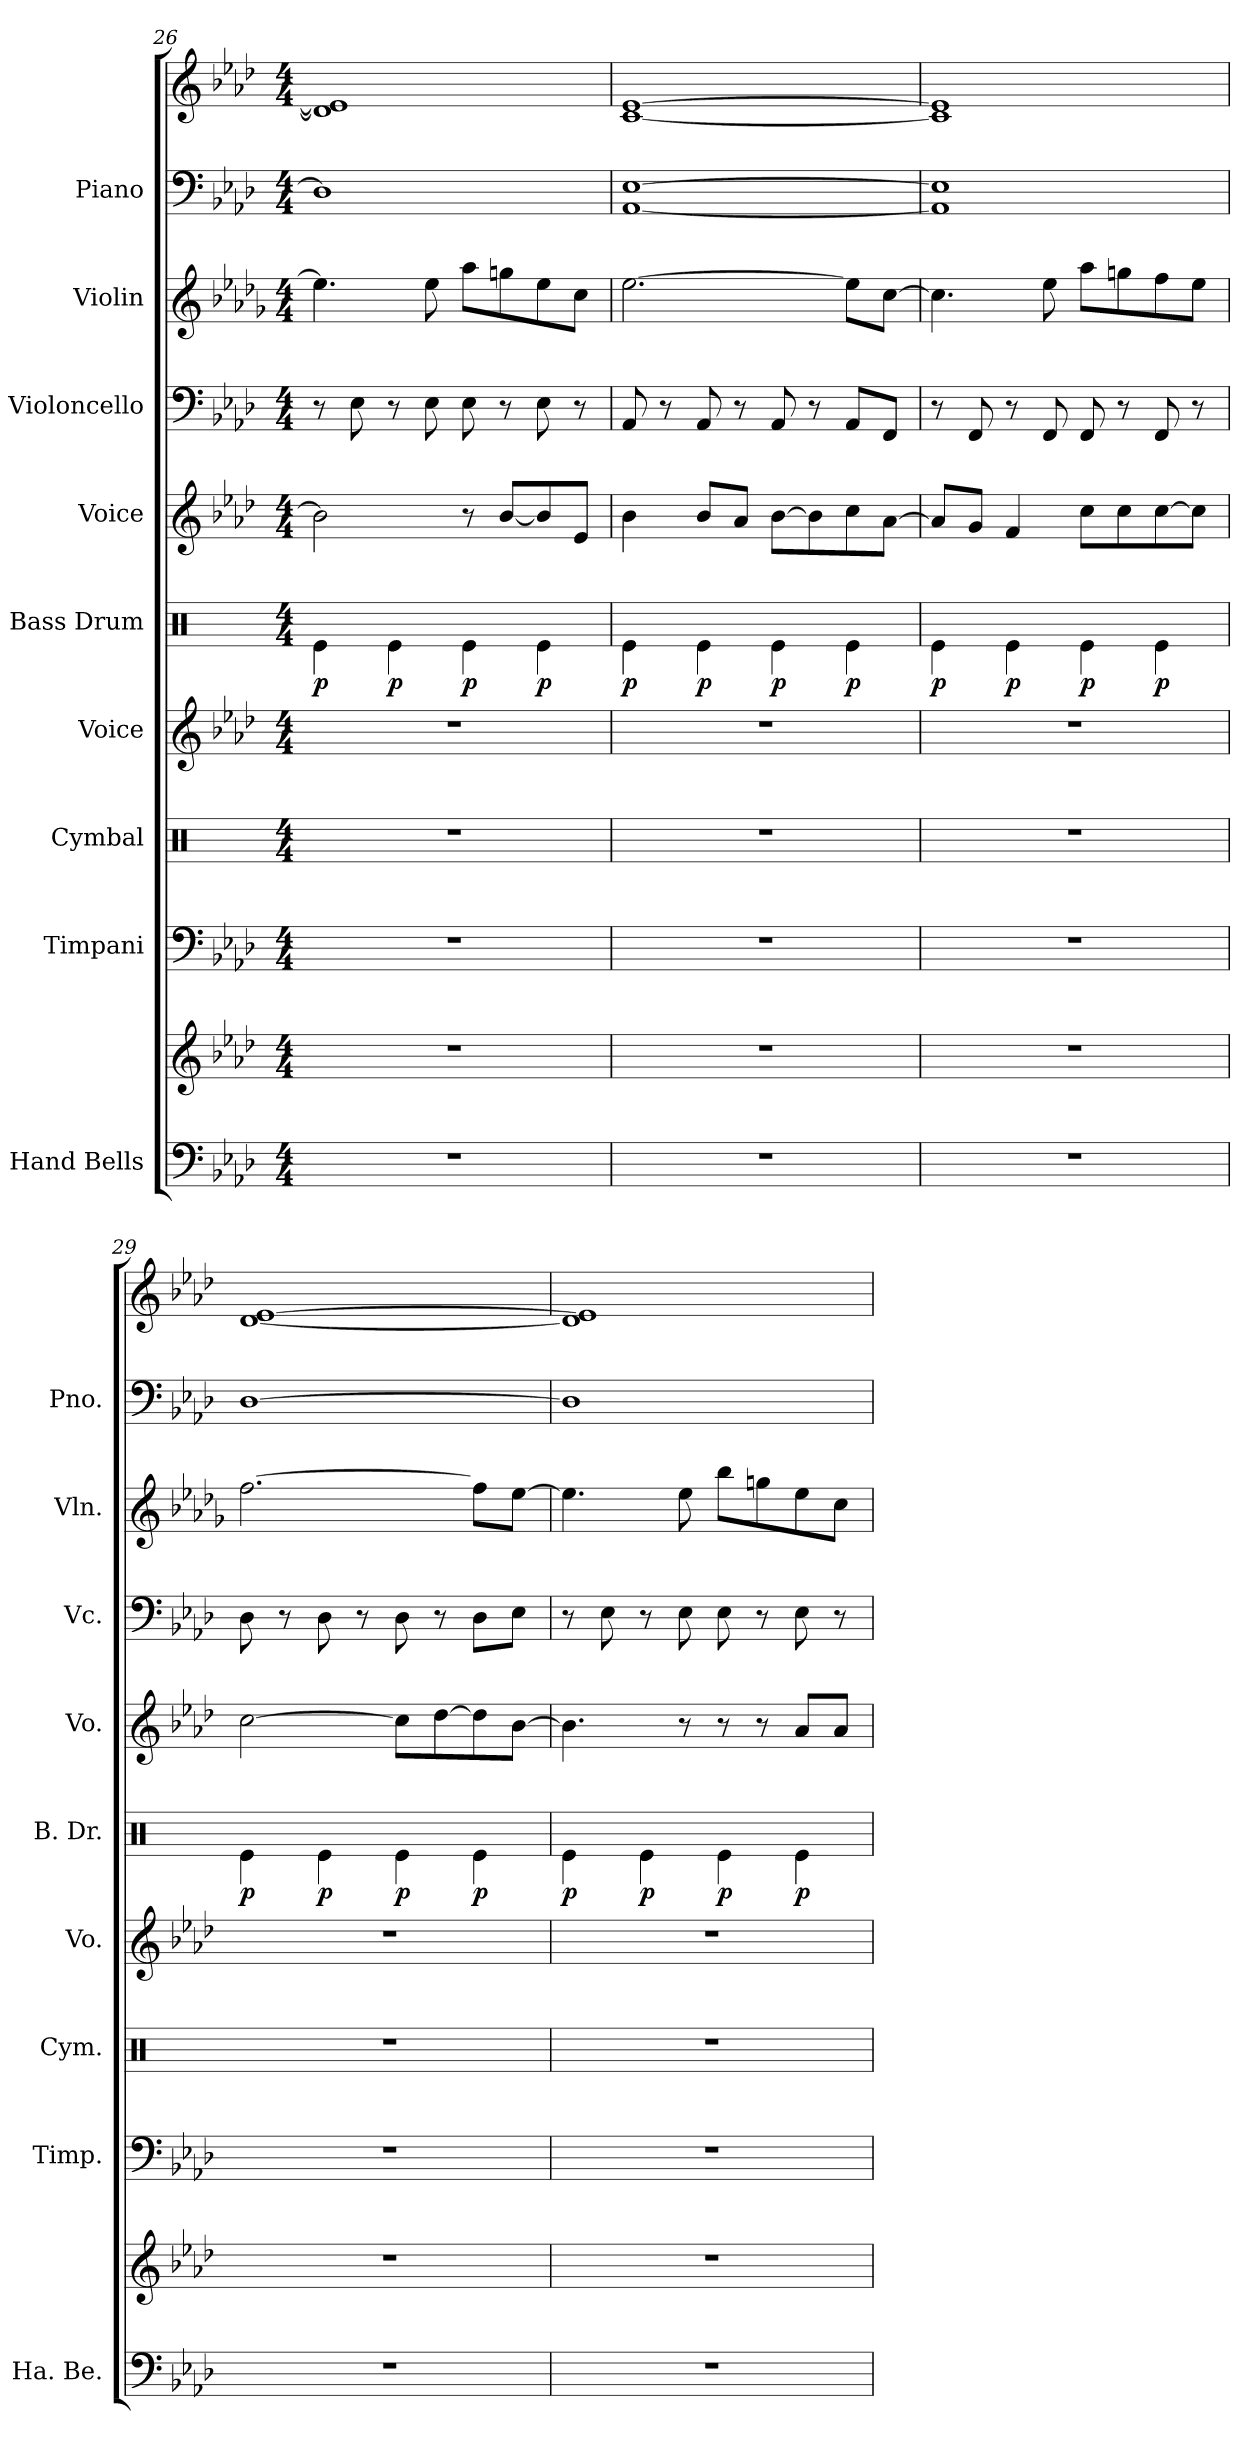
**kern	**kern	**kern	**kern	**kern	**kern	**dynam	**kern	**kern	**kern	**kern	**kern
*part9	*part9	*part8	*part7	*part6	*part5	*part5	*part4	*part3	*part2	*part1	*part1
*staff11	*staff10	*staff9	*staff8	*staff7	*staff6	*staff6	*staff5	*staff4	*staff3	*staff2	*staff1
*I"Hand Bells	*	*I"Timpani	*I"Cymbal	*I"Voice	*I"Bass Drum	*	*I"Voice	*I"Violoncello	*I"Violin	*I"Piano	*
*I'Ha. Be.	*	*I'Timp.	*I'Cym.	*I'Vo.	*I'B. Dr.	*	*I'Vo.	*I'Vc.	*I'Vln.	*I'Pno.	*
*clefF4	*clefG2	*clefF4	*clefX	*clefG2	*clefX	*	*clefG2	*clefF4	*clefG2	*clefF4	*clefG2
*k[b-e-a-d-]	*k[b-e-a-d-]	*k[b-e-a-d-]	*k[]	*k[b-e-a-d-]	*k[]	*	*k[b-e-a-d-]	*k[b-e-a-d-]	*k[b-e-a-d-g-]	*k[b-e-a-d-]	*k[b-e-a-d-]
*M4/4	*M4/4	*M4/4	*M4/4	*M4/4	*M4/4	*	*M4/4	*M4/4	*M4/4	*M4/4	*M4/4
=26	=26	=26	=26	=26	=26	=26	=26	=26	=26	=26	=26
!	!	!	!	!	!	!LO:DY:b	!	!	!	!	!
1r	1r	1r	1r	1r	4Re\	p	2b-\]	8r	4.ee-\]	1D-]	1d-] 1e-]
.	.	.	.	.	.	.	.	8E-\	.	.	.
!	!	!	!	!	!	!LO:DY:b	!	!	!	!	!
.	.	.	.	.	4Re\	p	.	8r	.	.	.
.	.	.	.	.	.	.	.	8E-\	8ee-\	.	.
!	!	!	!	!	!	!LO:DY:b	!	!	!	!	!
.	.	.	.	.	4Re\	p	8r	8E-\	8aa-\L	.	.
.	.	.	.	.	.	.	[8b-/L	8r	8ggn\	.	.
!	!	!	!	!	!	!LO:DY:b	!	!	!	!	!
.	.	.	.	.	4Re\	p	8b-/]	8E-\	8ee-\	.	.
.	.	.	.	.	.	.	8e-/J	8r	8cc\J	.	.
=27	=27	=27	=27	=27	=27	=27	=27	=27	=27	=27	=27
!	!	!	!	!	!	!LO:DY:b	!	!	!	!	!
1r	1r	1r	1r	1r	4Re\	p	4b-\	8AA-/	[2.ee-\	[1AA- [1E-	[1c [1e-
.	.	.	.	.	.	.	.	8r	.	.	.
!	!	!	!	!	!	!LO:DY:b	!	!	!	!	!
.	.	.	.	.	4Re\	p	8b-/L	8AA-/	.	.	.
.	.	.	.	.	.	.	8a-/J	8r	.	.	.
!	!	!	!	!	!	!LO:DY:b	!	!	!	!	!
.	.	.	.	.	4Re\	p	[8b-\L	8AA-/	.	.	.
.	.	.	.	.	.	.	8b-\]	8r	.	.	.
!	!	!	!	!	!	!LO:DY:b	!	!	!	!	!
.	.	.	.	.	4Re\	p	8cc\	8AA-/L	8ee-\L]	.	.
.	.	.	.	.	.	.	[8a-\J	8FF/J	[8cc\J	.	.
=28	=28	=28	=28	=28	=28	=28	=28	=28	=28	=28	=28
!	!	!	!	!	!	!LO:DY:b	!	!	!	!	!
1r	1r	1r	1r	1r	4Re\	p	8a-/L]	8r	4.cc\]	1AA-] 1E-]	1c] 1e-]
.	.	.	.	.	.	.	8g/J	8FF/	.	.	.
!	!	!	!	!	!	!LO:DY:b	!	!	!	!	!
.	.	.	.	.	4Re\	p	4f/	8r	.	.	.
.	.	.	.	.	.	.	.	8FF/	8ee-\	.	.
!	!	!	!	!	!	!LO:DY:b	!	!	!	!	!
.	.	.	.	.	4Re\	p	8cc\L	8FF/	8aa-\L	.	.
.	.	.	.	.	.	.	8cc\	8r	8ggn\	.	.
!	!	!	!	!	!	!LO:DY:b	!	!	!	!	!
.	.	.	.	.	4Re\	p	[8cc\	8FF/	8ff\	.	.
.	.	.	.	.	.	.	8cc\J]	8r	8ee-\J	.	.
!!LO:PB:g=z
=29	=29	=29	=29	=29	=29	=29	=29	=29	=29	=29	=29
!	!	!	!	!	!	!LO:DY:b	!	!	!	!	!
1r	1r	1r	1r	1r	4Re\	p	[2cc\	8D-\	[2.ff\	[1D-	[1d- [1e-
.	.	.	.	.	.	.	.	8r	.	.	.
!	!	!	!	!	!	!LO:DY:b	!	!	!	!	!
.	.	.	.	.	4Re\	p	.	8D-\	.	.	.
.	.	.	.	.	.	.	.	8r	.	.	.
!	!	!	!	!	!	!LO:DY:b	!	!	!	!	!
.	.	.	.	.	4Re\	p	8cc\L]	8D-\	.	.	.
.	.	.	.	.	.	.	[8dd-\	8r	.	.	.
!	!	!	!	!	!	!LO:DY:b	!	!	!	!	!
.	.	.	.	.	4Re\	p	8dd-\]	8D-\L	8ff\L]	.	.
.	.	.	.	.	.	.	[8b-\J	8E-\J	[8ee-\J	.	.
=30	=30	=30	=30	=30	=30	=30	=30	=30	=30	=30	=30
!	!	!	!	!	!	!LO:DY:b	!	!	!	!	!
1r	1r	1r	1r	1r	4Re\	p	4.b-\]	8r	4.ee-\]	1D-]	1d-] 1e-]
.	.	.	.	.	.	.	.	8E-\	.	.	.
!	!	!	!	!	!	!LO:DY:b	!	!	!	!	!
.	.	.	.	.	4Re\	p	.	8r	.	.	.
.	.	.	.	.	.	.	8r	8E-\	8ee-\	.	.
!	!	!	!	!	!	!LO:DY:b	!	!	!	!	!
.	.	.	.	.	4Re\	p	8r	8E-\	8bb-\L	.	.
.	.	.	.	.	.	.	8r	8r	8ggn\	.	.
!	!	!	!	!	!	!LO:DY:b	!	!	!	!	!
.	.	.	.	.	4Re\	p	8a-/L	8E-\	8ee-\	.	.
.	.	.	.	.	.	.	8a-/J	8r	8cc\J	.	.
=	=	=	=	=	=	=	=	=	=	=	=
*-	*-	*-	*-	*-	*-	*-	*-	*-	*-	*-	*-
